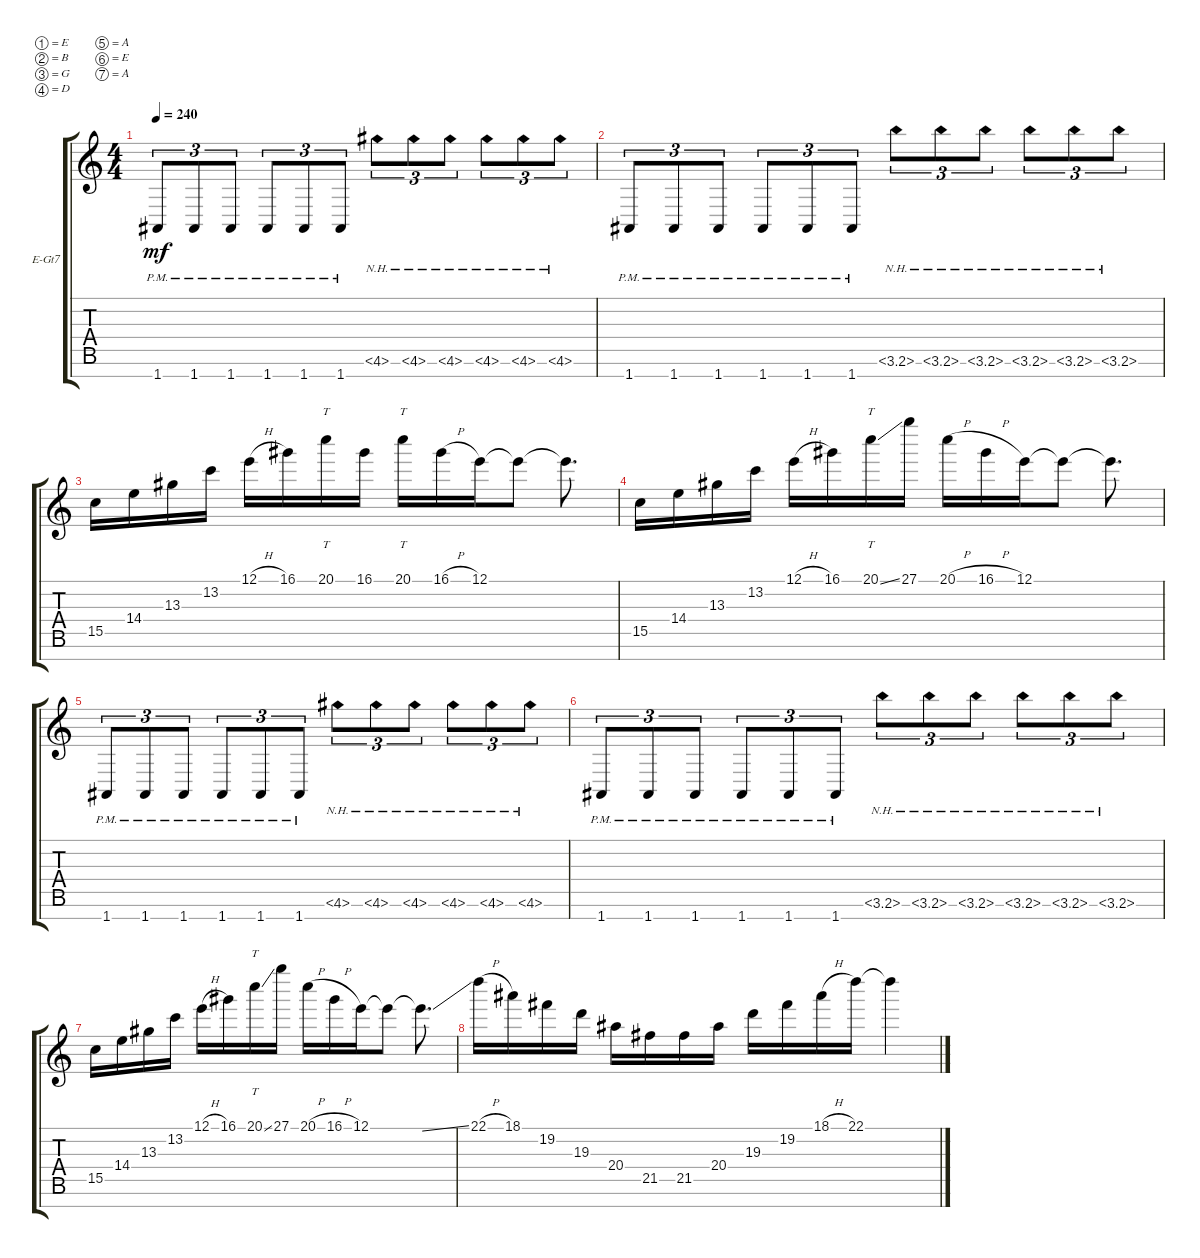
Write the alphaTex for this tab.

\defaultSystemsLayout 4
\bracketExtendMode groupsimilarinstruments
\firstSystemTrackNameOrientation horizontal
\otherSystemsTrackNameOrientation horizontal
\track ("Electric Guitar" "E-Gt7") {instrument distortionguitar}
\staff {score tabs}
\tuning (E4 B3 G3 D3 A2 E2 A1)
\ts (4 4)
\tempo 240
\clef g2
\ks c
1.7{pm}.8{tu (3 2) dy mf} 1.7{pm}.8{tu (3 2)} 1.7{pm}.8{tu (3 2)} 1.7{pm}.8{tu (3 2)} 1.7{pm}.8{tu (3 2)} 1.7{pm}.8{tu (3 2)} 4.6{nh}.8{tu (3 2)} 4.6{nh}.8{tu (3 2)} 4.6{nh}.8{tu (3 2)} 4.6{nh}.8{tu (3 2)} 4.6{nh}.8{tu (3 2)} 4.6{nh}.8{tu (3 2)} |
1.7{pm}.8{tu (3 2)} 1.7{pm}.8{tu (3 2)} 1.7{pm}.8{tu (3 2)} 1.7{pm}.8{tu (3 2)} 1.7{pm}.8{tu (3 2)} 1.7{pm}.8{tu (3 2)} 3.6{nh}.8{tu (3 2)} 3.6{nh}.8{tu (3 2)} 3.6{nh}.8{tu (3 2)} 3.6{nh}.8{tu (3 2)} 3.6{nh}.8{tu (3 2)} 3.6{nh}.8{tu (3 2)} |
15.5.16 14.4.16 13.3.16 13.2.16 12.1{h}.16 16.1.16 20.1.16{tt} 16.1.16 20.1.16{tt} 16.1{h}.16 12.1.16 12.1{t}.8 12.1{t}.8{d} |
15.5.16 14.4.16 13.3.16 13.2.16 12.1{h}.16 16.1.16 20.1{ss}.16{tt} 27.1.16 20.1{h}.16 16.1{h}.16 12.1.16 12.1{t}.8 12.1{t}.8{d} |
1.7{pm}.8{tu (3 2)} 1.7{pm}.8{tu (3 2)} 1.7{pm}.8{tu (3 2)} 1.7{pm}.8{tu (3 2)} 1.7{pm}.8{tu (3 2)} 1.7{pm}.8{tu (3 2)} 4.6{nh}.8{tu (3 2)} 4.6{nh}.8{tu (3 2)} 4.6{nh}.8{tu (3 2)} 4.6{nh}.8{tu (3 2)} 4.6{nh}.8{tu (3 2)} 4.6{nh}.8{tu (3 2)} |
1.7{pm}.8{tu (3 2)} 1.7{pm}.8{tu (3 2)} 1.7{pm}.8{tu (3 2)} 1.7{pm}.8{tu (3 2)} 1.7{pm}.8{tu (3 2)} 1.7{pm}.8{tu (3 2)} 3.6{nh}.8{tu (3 2)} 3.6{nh}.8{tu (3 2)} 3.6{nh}.8{tu (3 2)} 3.6{nh}.8{tu (3 2)} 3.6{nh}.8{tu (3 2)} 3.6{nh}.8{tu (3 2)} |
15.5.16 14.4.16 13.3.16 13.2.16 12.1{h}.16 16.1.16 20.1{ss}.16{tt} 27.1.16 20.1{h}.16 16.1{h}.16 12.1.16 12.1{t}.8 12.1{ss t}.8{d} |
22.1{h}.16 18.1.16 19.2.16 19.3.16 20.4.16 21.5.16 21.5.16 20.4.16 19.3.16 19.2.16 18.1{h}.16 22.1.16 22.1{t}.4
